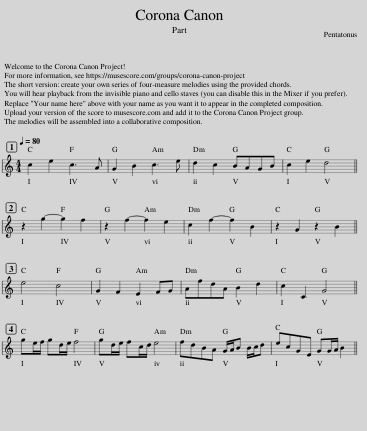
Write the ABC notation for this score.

X:1
%%score 1 2 3
L:1/8
Q:1/4=80
M:4/4
I:linebreak $
K:C
V:1 treble
V:2 treble
V:3 bass
V:1
 c2 e2 c3 A | G2 B2 c3 e | d2 c2 BAGB | c2 e2 d4 ||$ z2 g2- g2 f2 | %5
 z2 f2- f2 e2 | c2 f2- f2 B2 | z2 G2 z2 B2 ||$ e4 c4 | G2 F2 E2 FG | %10
 AfdA B2 d2 | c2 C2 G4 ||$ ge/f/ gd/e/ f4 | gd/e/ fc/d/ e4 | fdBA G/A/B B/c/d | %15
 ecGE GG/A/ B2 || %16
V:2
 [EGc]4 [FAc]4 | [DGB]4 [CEA]4 | [DFA]4 [DGB]4 | [EGc]4 [DGB]4 ||$ [EGc]4 [FAc]4 | %5
 [DGB]4 [CEA]4 | [DFA]4 [DGB]4 | [EGc]4 [DGB]4 ||$ [EGc]4 [FAc]4 | [DGB]4 [CEA]4 | %10
 [DFA]4 [DGB]4 | [EGc]4 [DGB]4 ||$ [EGc]4 [FAc]4 | [DGB]4 [CEA]4 | [DFA]4 [DGB]4 | %15
 [EGc]4 [DGB]4 || %16
V:3
 C,4 F,4 | G,4 A,4 | D,4 G,4 | C,4 G,,4 ||$ C,4 F,4 | %5
 G,4 A,4 | D,4 G,4 | C,4 G,,4 ||$ C,4 F,4 | G,4 A,4 | %10
 D,4 G,4 | C,4 G,,4 ||$ C,4 F,4 | G,4 A,4 | D,4 G,4 | %15
 C,4 G,,4 || %16
